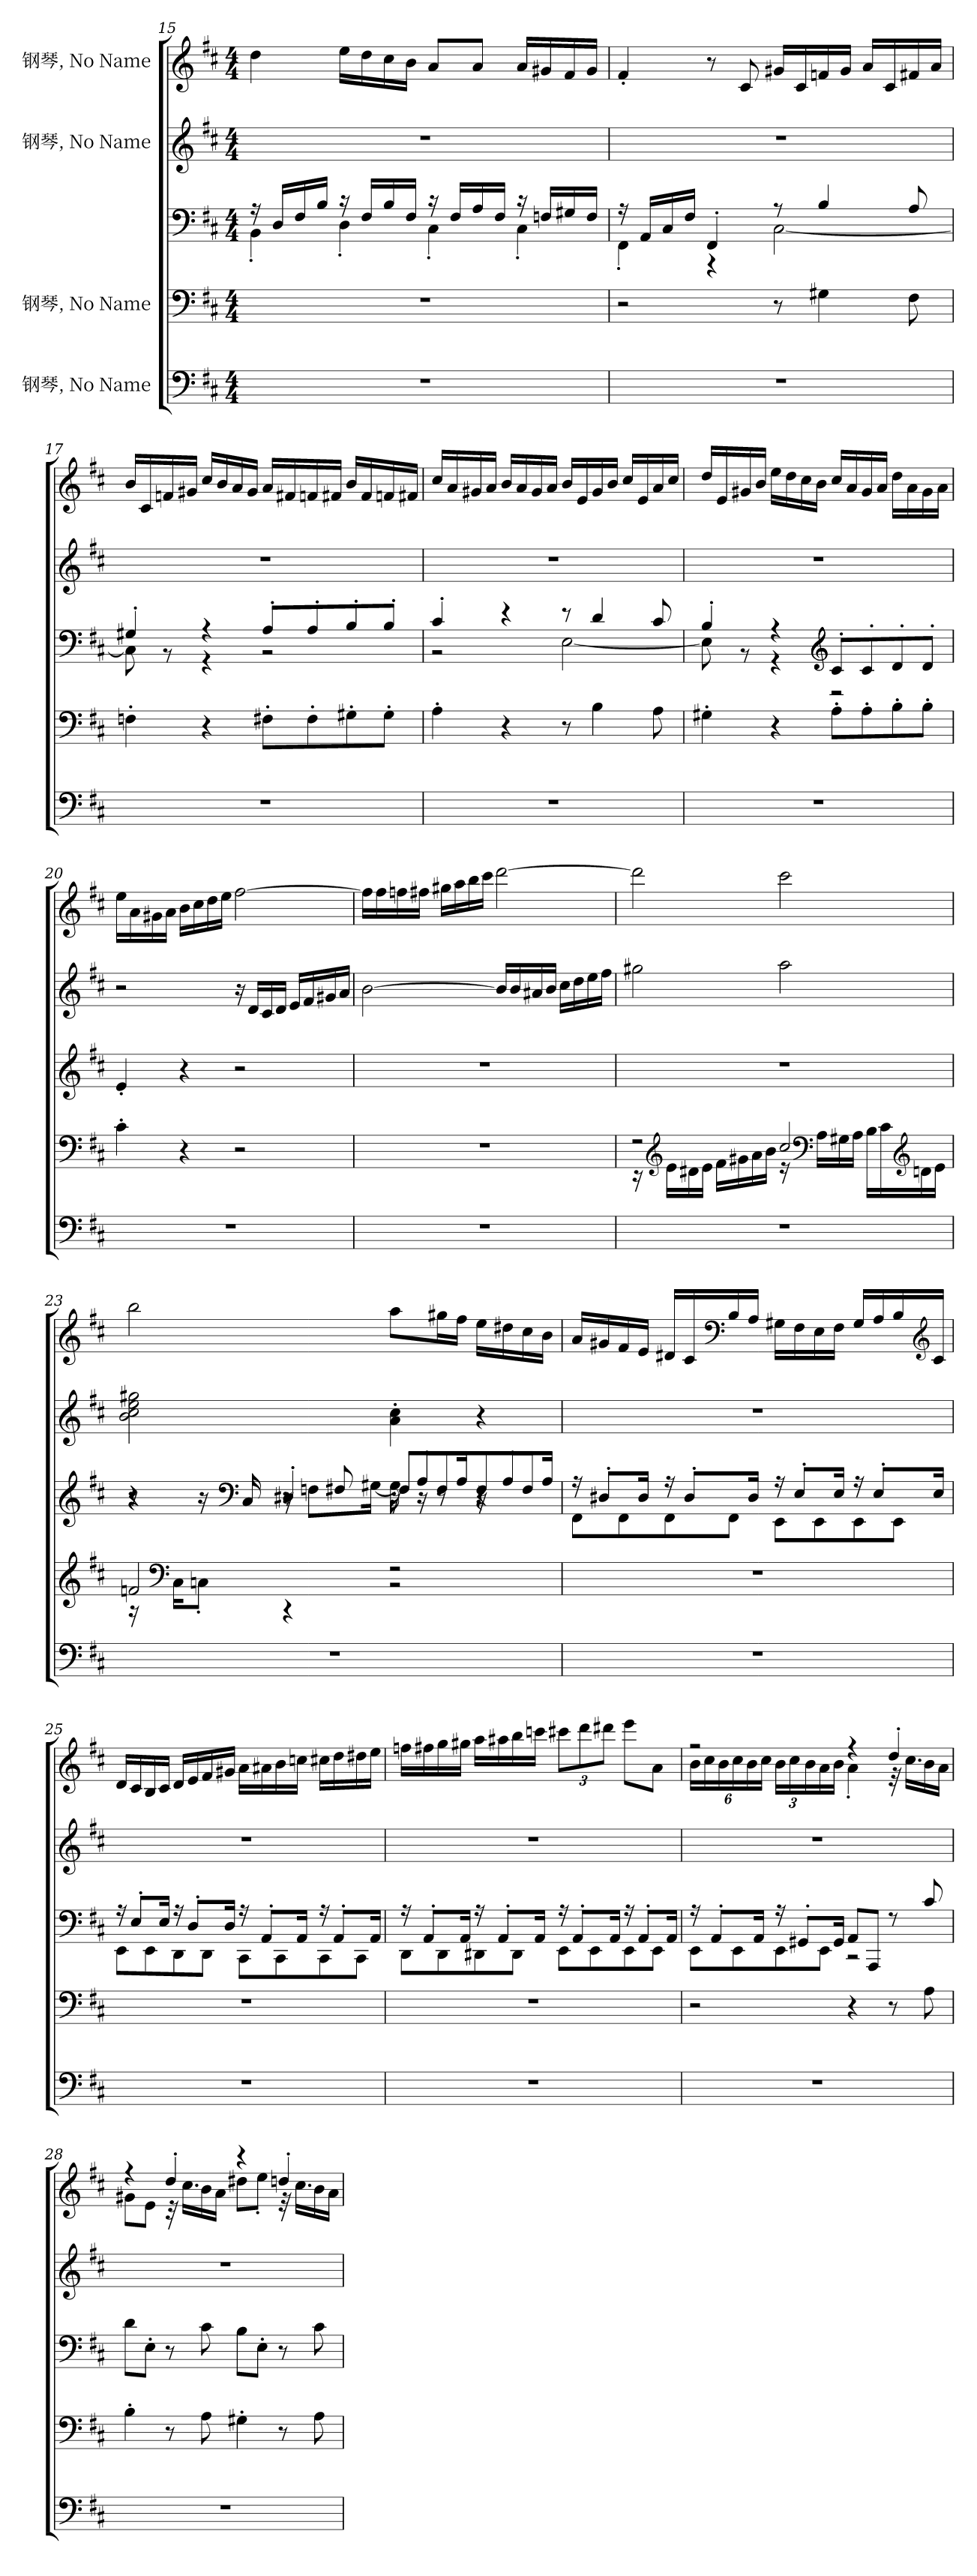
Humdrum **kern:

**kern	**kern	**kern	**kern	**kern
*part4	*part3	*part3	*part2	*part1
*staff5	*staff4	*staff3	*staff2	*staff1
*I"钢琴, No Name	*I"钢琴, No Name	*	*I"钢琴, No Name	*I"钢琴, No Name
*clefF4	*clefF4	*clefF4	*clefG2	*clefG2
*k[f#c#]	*k[f#c#]	*k[f#c#]	*k[f#c#]	*k[f#c#]
*M4/4	*M4/4	*M4/4	*M4/4	*M4/4
=15	=15	=15	=15	=15
*	*	*^	*	*
1r	1r	16r	4BB'\	1r	4dd\
.	.	16D/LL	.	.	.
.	.	16F#/	.	.	.
.	.	16B/JJ	.	.	.
.	.	16r	4D'\	.	16ee\LL
.	.	16F#/LL	.	.	16dd\
.	.	16B/	.	.	16cc#\
.	.	16F#/JJ	.	.	16b\JJ
.	.	16r	4C#'\	.	8a/L
.	.	16F#/LL	.	.	.
.	.	16A/	.	.	8a/J
.	.	16F#/JJ	.	.	.
.	.	16r	4C#'\	.	16a/LL
.	.	16Fn/LL	.	.	16g#X/
.	.	16G#X/	.	.	16f#/
.	.	16F/JJ	.	.	16g#/JJ
!!LO:PB:g=z
=16	=16	=16	=16	=16	=16
1r	2r	16r	4FF#'\	1r	4f#'/
.	.	16AA/LL	.	.	.
.	.	16C#/	.	.	.
.	.	16F#/JJ	.	.	.
*	*	*	*	*	*MM145
.	.	4FF#'/	4r	.	8r
*	*	*	*	*	*MM156
.	.	.	.	.	8c#/
*	*	*	*	*	*MM158
.	8r	8r	[2C#\	.	16g#X/LL
.	.	.	.	.	16c#/
*	*	*	*	*	*MM158
.	4G#X\	4B/	.	.	16fn/
.	.	.	.	.	16g#/JJ
.	.	.	.	.	16a/LL
.	.	.	.	.	16c#/
.	8F#\	8A/	.	.	16f#X/
.	.	.	.	.	16a/JJ
=17	=17	=17	=17	=17	=17
1r	4Fn'\	4G#X'/	8C#\]	1r	16b/LL
.	.	.	.	.	16c#/
.	.	.	8r	.	16fn/
.	.	.	.	.	16g#X/JJ
.	4r	4r	4r	.	16cc#/LL
.	.	.	.	.	16b/
.	.	.	.	.	16a/
.	.	.	.	.	16g#/JJ
*	*	*	*	*	*MM158
.	8F#X'\L	8A'/L	2r	.	16a/LL
.	.	.	.	.	16f#X/
.	8F#'\	8A'/	.	.	16fn/
.	.	.	.	.	16f#X/JJ
.	8G#X'\	8B'/	.	.	16b/LL
.	.	.	.	.	16f#/
.	8G#'\J	8B'/J	.	.	16fn/
*	*	*	*	*	*MM156
.	.	.	.	.	16f#X/JJ
!!LO:LB:g=z
=18	=18	=18	=18	=18	=18
*	*	*	*	*	*MM158
1r	4A'\	4c#'/	2r	1r	16cc#/LL
.	.	.	.	.	16a/
.	.	.	.	.	16g#X/
.	.	.	.	.	16a/JJ
.	4r	4r	.	.	16b/LL
.	.	.	.	.	16a/
.	.	.	.	.	16g#/
*	*	*	*	*	*MM156
.	.	.	.	.	16a/JJ
*	*	*	*	*	*MM158
.	8r	8r	[2E\	.	16b/LL
.	.	.	.	.	16e/
*	*	*	*	*	*MM158
.	4B\	4d/	.	.	16g#/
.	.	.	.	.	16b/JJ
.	.	.	.	.	16cc#/LL
.	.	.	.	.	16e/
.	8A\	8c#/	.	.	16a/
.	.	.	.	.	16cc#/JJ
=19	=19	=19	=19	=19	=19
1r	4G#X'\	4B'/	8E\]	1r	16dd/LL
.	.	.	.	.	16e/
.	.	.	8r	.	16g#X/
.	.	.	.	.	16b/JJ
.	4r	4r	4r	.	16ee\LL
.	.	.	.	.	16dd\
.	.	.	.	.	16cc#\
.	.	.	.	.	16b\JJ
*	*	*clefG2	*	*	*
*	*	*	*	*	*MM158
.	8A'\L	8c#'/L	2r	.	16cc#/LL
.	.	.	.	.	16a/
.	8A'\	8c#'/	.	.	16g#/
.	.	.	.	.	16a/JJ
.	8B'\	8d'/	.	.	16dd\LL
.	.	.	.	.	16a\
.	8B'\J	8d'/J	.	.	16g#\
*	*	*	*	*	*MM156
.	.	.	.	.	16a\JJ
*	*	*v	*v	*	*
!!LO:PB:g=z
=20	=20	=20	=20	=20
*	*	*	*	*MM158
1r	4c#'\	4e'/	2r	16ee\LL
.	.	.	.	16a\
.	.	.	.	16g#X\
.	.	.	.	16a\JJ
.	4r	4r	.	16b\LL
.	.	.	.	16cc#\
.	.	.	.	16dd\
.	.	.	.	16ee\JJ
*	*	*	*	*MM158
.	2r	2r	16r	[2ff#\
.	.	.	16d/LL	.
.	.	.	16c#/	.
.	.	.	16d/JJ	.
.	.	.	16e/LL	.
.	.	.	16f#/	.
.	.	.	16g#X/	.
.	.	.	16a/JJ	.
=21	=21	=21	=21	=21
*	*	*	*	*MM158
1r	1r	1r	[2b\	16ff#\LL]
.	.	.	.	16ff#\
.	.	.	.	16ffn\
.	.	.	.	16ff#X\JJ
.	.	.	.	16gg#X\LL
.	.	.	.	16aa\
.	.	.	.	16bb\
.	.	.	.	16ccc#\JJ
*	*	*	*	*MM158
.	.	.	16b/LL]	[2ddd\
.	.	.	16b/	.
.	.	.	16a#X/	.
.	.	.	16b/JJ	.
.	.	.	16cc#\LL	.
.	.	.	16dd\	.
.	.	.	16ee\	.
.	.	.	16ff#\JJ	.
!!LO:LB:g=z
=22	=22	=22	=22	=22
*	*	*	*	*MM158
*	*^	*	*	*
1r	2r	16r	1r	2gg#X\	2ddd\]
*	*clefG2	*	*	*	*
.	.	16e\LL	.	.	.
.	.	16d#X\	.	.	.
.	.	16e\JJ	.	.	.
.	.	16f#\LL	.	.	.
.	.	16g#X\	.	.	.
.	.	16a\	.	.	.
.	.	16b\JJ	.	.	.
.	2cc#/	16r	.	2aa\	2ccc#\
*	*clefF4	*	*	*	*
.	.	16A\LL	.	.	.
.	.	16G#X\	.	.	.
.	.	16A\JJ	.	.	.
.	.	16B\LL	.	.	.
.	.	16c#\	.	.	.
*	*clefG2	*	*	*	*
.	.	16dn\	.	.	.
.	.	16e\JJ	.	.	.
!!LO:PB:g=z
=23	=23	=23	=23	=23	=23
*	*	*	*^	*	*
*	*	*	*	*^	*	*
1r	2fn/	16r	8r	4r	4r	2b\ 2cc#\ 2ee\ 2gg#X\	2bb\
*	*clefF4	*	*	*	*	*	*
.	.	16C#\KL	.	.	.	.	.
.	.	8Cn'\J	16r	.	.	.	.
*	*	*	*clefF4	*	*	*	*
.	.	.	16C#/	.	.	.	.
.	.	4r	4D#X'/	16r	8r	.	.
.	.	.	.	8Fn\L	.	.	.
.	.	.	.	.	8F#X/	.	.
.	.	.	.	[16G#X\Jk	.	.	.
*	*	*	*	*	*	*	*MM154
.	2r	2r	16r	16G#\]	8F#/L	4a\' 4cc#\'	8aa\L
.	.	.	8A'/L	16r	.	.	.
.	.	.	.	8r	8F#/	.	16gg#X\L
.	.	.	16A/Jk	.	.	.	16ff#\JJ
.	.	.	16r	4r	8F#/	4r	16ee\LL
.	.	.	8A'/L	.	.	.	16dd#X\
.	.	.	.	.	8F#/J	.	16cc#\
.	.	.	16A/Jk	.	.	.	16b\JJ
*	*v	*v	*	*	*	*	*
*	*	*	*v	*v	*	*
!!LO:LB:g=z
=24	=24	=24	=24	=24	=24
1r	1r	16r	8FF#\L	1r	16a/LL
.	.	8D#X'/L	.	.	16g#X/
.	.	.	8FF#\	.	16f#/
.	.	16D#/Jk	.	.	16e/JJ
.	.	16r	8FF#\	.	16d#X/LL
.	.	8D#'/L	.	.	16c#/
*	*	*	*	*	*clefF4
.	.	.	8FF#\J	.	16B/
.	.	16D#/Jk	.	.	16A/JJ
*	*	*	*	*	*MM156
.	.	16r	8EE\L	.	16G#X\LL
.	.	8E'/L	.	.	16F#\
.	.	.	8EE\	.	16E\
.	.	16E/Jk	.	.	16F#\JJ
.	.	16r	8EE\	.	16G#/LL
.	.	8E'/L	.	.	16A/
.	.	.	8EE\J	.	16B/
*	*	*	*	*	*clefG2
.	.	16E/Jk	.	.	16c#/JJ
=25	=25	=25	=25	=25	=25
1r	1r	16r	8EE\L	1r	16d/LL
.	.	8E'/L	.	.	16c#/
.	.	.	8EE\	.	16B/
.	.	16E/Jk	.	.	16c#/JJ
.	.	16r	8DD\	.	16d/LL
.	.	8D'/L	.	.	16e/
.	.	.	8DD\J	.	16f#/
.	.	16D/Jk	.	.	16g#X/JJ
.	.	16r	8CC#\L	.	16a\LL
.	.	8AA'/L	.	.	16a#X\
.	.	.	8CC#\	.	16b\
.	.	16AA/Jk	.	.	16ccn\JJ
.	.	16r	8CC#\	.	16cc#X\LL
.	.	8AA'/L	.	.	16dd\
.	.	.	8CC#\J	.	16dd#X\
.	.	16AA/Jk	.	.	16ee\JJ
!!LO:PB:g=z
=26	=26	=26	=26	=26	=26
1r	1r	16r	8DD\L	1r	16ffn\LL
.	.	8AA'/L	.	.	16ff#X\
.	.	.	8DD\	.	16gg\
.	.	16AA/Jk	.	.	16gg#X\JJ
.	.	16r	8DD#X\	.	16aa\LL
.	.	8AA'/L	.	.	16aa#X\
.	.	.	8DD#\J	.	16bb\
.	.	16AA/Jk	.	.	16cccn\JJ
*	*	*	*	*	*Xbrackettup
.	.	16r	8EE\L	.	12ccc#X\L
.	.	8AA'/L	.	.	.
.	.	.	.	.	12ddd\
.	.	.	8EE\	.	.
.	.	.	.	.	12ddd#X\J
.	.	16AA/Jk	.	.	.
.	.	16r	8EE\	.	8eee\L
.	.	8AA'/L	.	.	.
.	.	.	8EE\J	.	8a\J
.	.	16AA/Jk	.	.	.
=27	=27	=27	=27	=27	=27
*	*	*	*	*	*^
1r	2r	16r	8EE\L	1r	2r	24b\LL
.	.	.	.	.	.	24cc#\
.	.	8AA'/L	.	.	.	.
.	.	.	.	.	.	24b\
.	.	.	8EE\	.	.	24cc#\
.	.	.	.	.	.	24b\
.	.	16AA/Jk	.	.	.	.
.	.	.	.	.	.	24cc#\JJ
.	.	16r	8EE\	.	.	24b\LL
.	.	.	.	.	.	24cc#\
.	.	8GG#X'/L	.	.	.	.
.	.	.	.	.	.	24b\
.	.	.	8EE\J	.	.	16a\
.	.	16GG#/Jk	.	.	.	16b\JJ
.	4r	8AA/L	2r	.	4r	4a'\
.	.	8AAA/J	.	.	.	.
*	*	*	*	*	*MM143	*
.	8r	8r	.	.	4dd'/	32r
.	.	.	.	.	.	16.cc#\LL
.	8A\	8c#/	.	.	.	16b\
.	.	.	.	.	.	16a\JJ
*	*	*v	*v	*	*	*
!!LO:LB:g=z	!!
=28	=28	=28	=28	=28	=28
1r	4B'\	8d\L	1r	4r	8g#X\L
*	*	*	*	*MM141	*
.	.	8E'\J	.	.	8e\J
*	*	*	*	*MM143	*
.	8r	8r	.	4dd'/	32r
.	.	.	.	.	16.cc#\LL
.	8A\	8c#\	.	.	16b\
.	.	.	.	.	16a\JJ
.	4G#X'\	8B\L	.	4r	8dd#X\L
.	.	8E'\J	.	.	8ee'\J
*	*	*	*	*MM143	*
.	8r	8r	.	4ddn'/	32r
.	.	.	.	.	16.cc#\LL
.	8A\	8c#\	.	.	16b\
.	.	.	.	.	16a\JJ
*	*	*	*	*v	*v
=	=	=	=	=
*-	*-	*-	*-	*-
